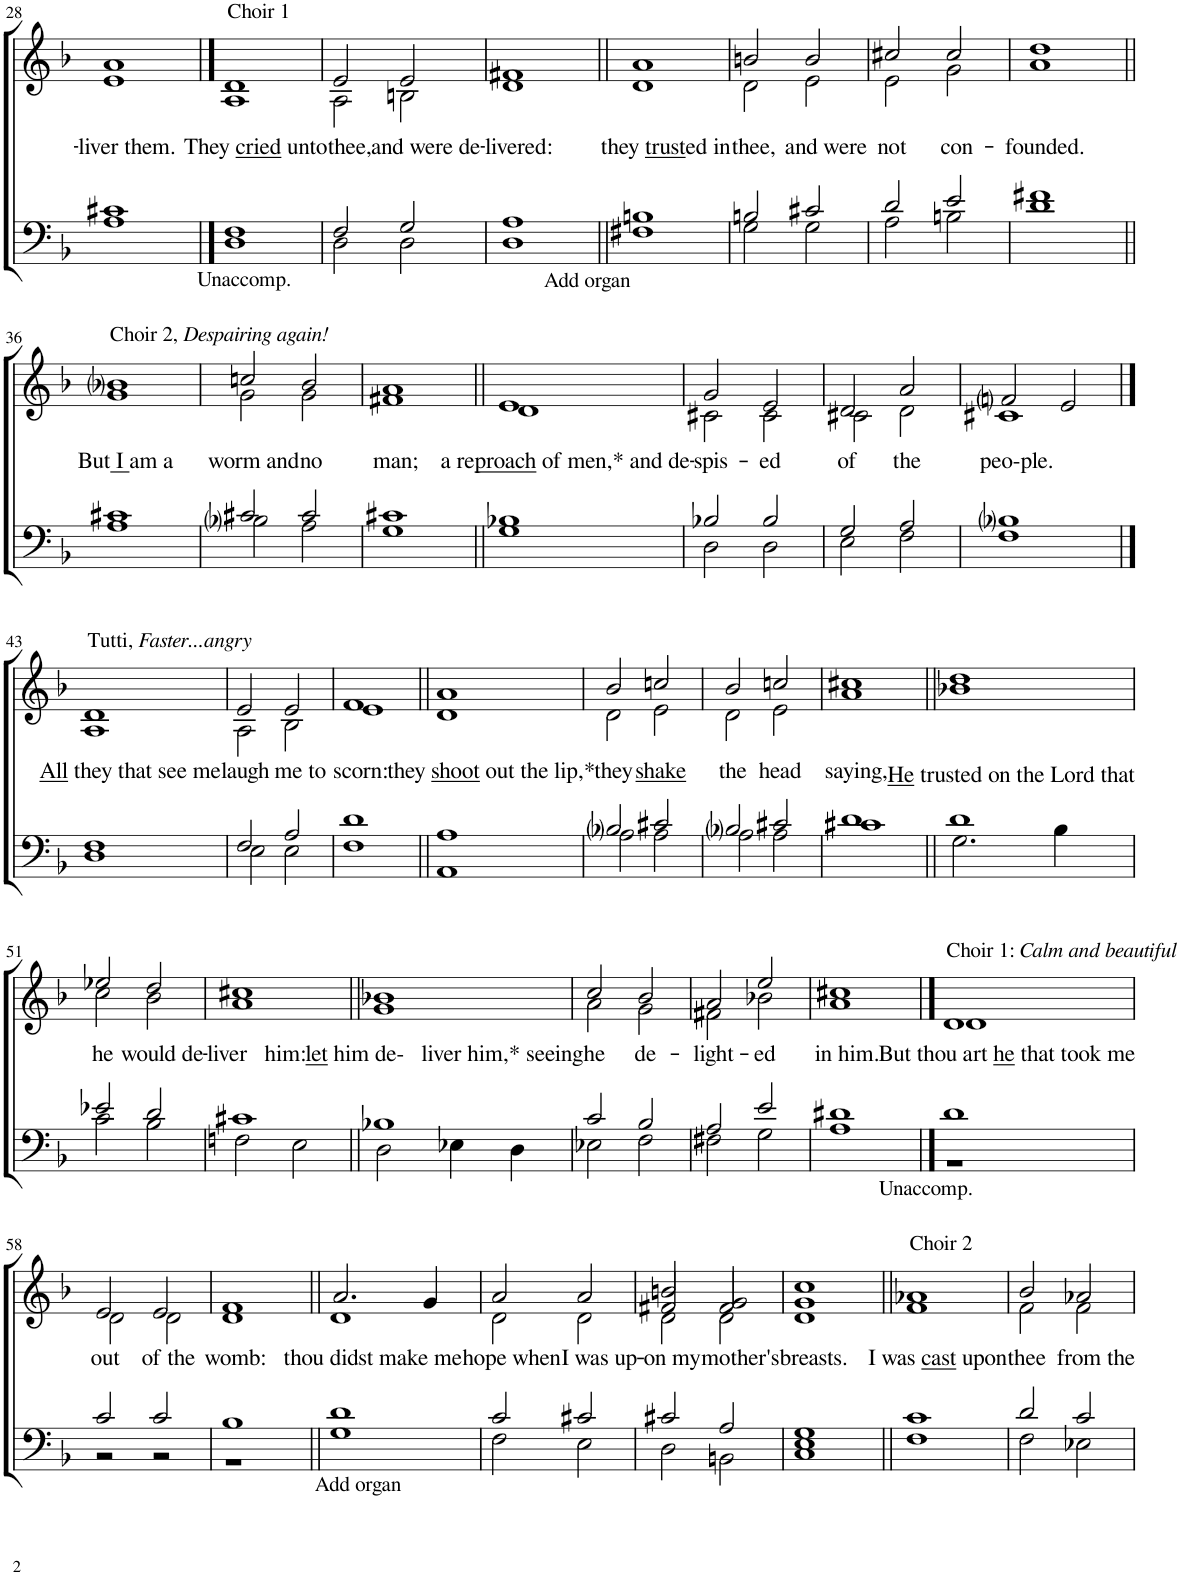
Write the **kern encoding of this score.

**kern	**kern	**text
*part2	*part1	*part1
*staff2	*staff1	*staff1
*I"T B	*I"S A	*
!!LO:PB:g=z
*clefF4	*clefG2	*
*k[b-]	*k[b-]	*
*M4/4	*M4/4	*
=28	=28	=28
*^	*^	*
!	!	!	!	!LO:LY:b
1c#X	1A	1a	1e	-liver them.
==29	==29	==29	==29	==29
!	!	!LO:TX:a:t=Choir 1	!	!
!LO:TX:b:t=Unaccomp.	!	!	!	!
!	!	!	!	!LO:LY:b
1F	1D	1d	1A	They cried unto
=30	=30	=30	=30	=30
!	!	!	!	!LO:LY:b
2F/	2D\	2e/	2A\	thee,
!	!	!	!	!LO:LY:b
2G/	2D\	2e/	2Bn\	and were de-
=31	=31	=31	=31	=31
!	!	!	!	!LO:LY:b
1A	1D	1f#X	1d	-livered:
=32||	=32||	=32||	=32||	=32||
!LO:TX:b:t=Add organ	!	!	!	!
!	!	!	!	!LO:LY:b
1Bn	1F#X	1a	1d	they trust ed in
=33	=33	=33	=33	=33
!	!	!	!	!LO:LY:b
2Bn/	2G\	2bn/	2d\	thee,
!	!	!	!	!LO:LY:b
2c#X/	2G\	2b/	2e\	and were
=34	=34	=34	=34	=34
!	!	!	!	!LO:LY:b
2d/	2A\	2cc#X/	2e\	not
!	!	!	!	!LO:LY:b
2e/	2Bn\	2cc#/	2g\	con-
=35	=35	=35	=35	=35
!	!	!	!	!LO:LY:b
1f#X	1d	1dd	1a	-founded.
!!LO:LB:g=z	!!
=36||	=36||	=36||	=36||	=36||
!	!	!LO:TX:a:t=Choir 2,	!	!
!	!	!LO:TX:a:i:t=Despairing again!	!	!
!	!	!	!	!LO:LY:b
1c#X	1A	1b-i	1g	But I am a
=37	=37	=37	=37	=37
!	!	!	!	!LO:LY:b
2c#X/	2B-i\	2ccn/	2g\	worm and
!	!	!	!	!LO:LY:b
2c#/	2A\	2b-/	2g\	no
=38	=38	=38	=38	=38
!	!	!	!	!LO:LY:b
1c#X	1G	1a	1f#X	man;
=39||	=39||	=39||	=39||	=39||
!	!	!	!	!LO:LY:b
1B-X	1G	1e	1d	a re proach of men,* and de
=40	=40	=40	=40	=40
!	!	!	!	!LO:LY:b
2B-X/	2D\	2g/	2c#X\	-spis-
!	!	!	!	!LO:LY:b
2B-/	2D\	2e/	2c#\	-ed
=41	=41	=41	=41	=41
!	!	!	!	!LO:LY:b
2G/	2E\	2d/	2c#X\	of
!	!	!	!	!LO:LY:b
2A/	2F\	2a/	2d\	the
=42	=42	=42	=42	=42
!	!	!	!	!LO:LY:b
1B-i	1F	2fni/	1c#X	peo-ple.
.	.	2e/	.	.
!!LO:LB:g=z	!!
==43	==43	==43	==43	==43
!	!	!LO:TX:a:t=Tutti,	!	!
!	!	!LO:TX:a:i:t=Faster...angry	!	!
!	!	!	!	!LO:LY:b
1F	1D	1d	1A	All they that see me
=44	=44	=44	=44	=44
!	!	!	!	!LO:LY:b
2F/	2E\	2e/	2A\	laugh
!	!	!	!	!LO:LY:b
2A/	2E\	2e/	2B-\	me to
=45	=45	=45	=45	=45
!	!	!	!	!LO:LY:b
1d	1F	1f	1e	scorn:
=46||	=46||	=46||	=46||	=46||
!	!	!	!	!LO:LY:b
1A	1AA	1a	1d	they shoot out the lip,*
=47	=47	=47	=47	=47
!	!	!	!	!LO:LY:b
2B-i/	2A\	2b-/	2d\	they
!	!	!	!	!LO:LY:b
2c#X/	2A\	2ccn/	2e\	shake
=48	=48	=48	=48	=48
!	!	!	!	!LO:LY:b
2B-i/	2A\	2b-/	2d\	the
!	!	!	!	!LO:LY:b
2c#X/	2A\	2ccn/	2e\	head
=49	=49	=49	=49	=49
!	!	!	!	!LO:LY:b
1d	1c#X	1cc#X	1a	saying,
=50||	=50||	=50||	=50||	=50||
!	!	!	!	!LO:LY:b
1d	2.G\	1dd	1b-X	He trusted on the Lord that
.	4B-\	.	.	.
!!LO:LB:g=z	!!
=51	=51	=51	=51	=51
!	!	!	!	!LO:LY:b
2e-X/	2c\	2ee-X/	2cc\	he
!	!	!	!	!LO:LY:b
2d/	2B-\	2dd/	2b-\	would de-
=52	=52	=52	=52	=52
!	!	!	!	!LO:LY:b
1c#X	2Fn\	1cc#X	1a	-liver him:
.	2E\	.	.	.
=53||	=53||	=53||	=53||	=53||
!	!	!	!	!LO:LY:b
1B-X	2D\	1b-X	1g	let him de- liver him,* seeing
.	4E-X\	.	.	.
.	4D\	.	.	.
=54	=54	=54	=54	=54
!	!	!	!	!LO:LY:b
2c/	2E-X\	2cc/	2a\	he
!	!	!	!	!LO:LY:b
2B-/	2F\	2b-/	2g\	de-
=55	=55	=55	=55	=55
!	!	!	!	!LO:LY:b
2A/	2F#X\	2a/	2f#X\	-light-
!	!	!	!	!LO:LY:b
2e/	2G\	2ee/	2b-X\	-ed
=56	=56	=56	=56	=56
!	!	!	!	!LO:LY:b
1d#X	1A	1cc#X	1a	in him.
==57	==57	==57	==57	==57
!	!	!LO:TX:a:t=Choir 1&colon;	!	!
!	!	!LO:TX:a:i:t=Calm and beautiful	!	!
!LO:TX:b:t=Unaccomp.	!	!	!	!
!	!	!	!	!LO:LY:b
1d	1r	1d	1d	But thou art he that took me
!!LO:LB:g=z	!!
=58	=58	=58	=58	=58
!	!	!	!	!LO:LY:b
2c/	2r	2e/	2d\	out
!	!	!	!	!LO:LY:b
2c/	2r	2e/	2d\	of the
=59	=59	=59	=59	=59
!	!	!	!	!LO:LY:b
1B-	1r	1f	1d	womb:
=60||	=60||	=60||	=60||	=60||
!LO:TX:b:t=Add organ	!	!	!	!
!	!	!	!	!LO:LY:b
1d	1G	2.a/	1d	thou didst make me
.	.	4g/	.	.
=61	=61	=61	=61	=61
!	!	!	!	!LO:LY:b
2c/	2F\	2a/	2d\	hope when
!	!	!	!	!LO:LY:b
2c#X/	2E\	2a/	2d\	I was up-
=62	=62	=62	=62	=62
!	!	!	!	!LO:LY:b
*	*	*	*^	*
2c#X/	2D\	2bn/	2d\	2f#X/	-on my
!	!	!	!	!	!LO:LY:b
2A/	2BBn\	2g/	2d\	2f#/	mother's
=63	=63	=63	=63	=63	=63
*	*^	*	*	*	*
!	!	!	!	!	!	!LO:LY:b
1G	1E	1C	1cc	1d	1g	breasts.
=64||	=64||	=64||	=64||	=64||	=64||	=64||
!	!	!	!LO:TX:a:t=Choir 2	!	!	!
!	!	!	!	!	!	!LO:LY:b
*	*v	*v	*	*	*	*
*	*	*	*v	*v	*
1c	1F	1a-X	1f	I was cast upon
=65	=65	=65	=65	=65
!	!	!	!	!LO:LY:b
2d/	2F\	2b-/	2f\	thee
!	!	!	!	!LO:LY:b
2c/	2E-X\	2a-X/	2f\	from the
*v	*v	*	*	*
*	*v	*v	*
=	=	=
*-	*-	*-
